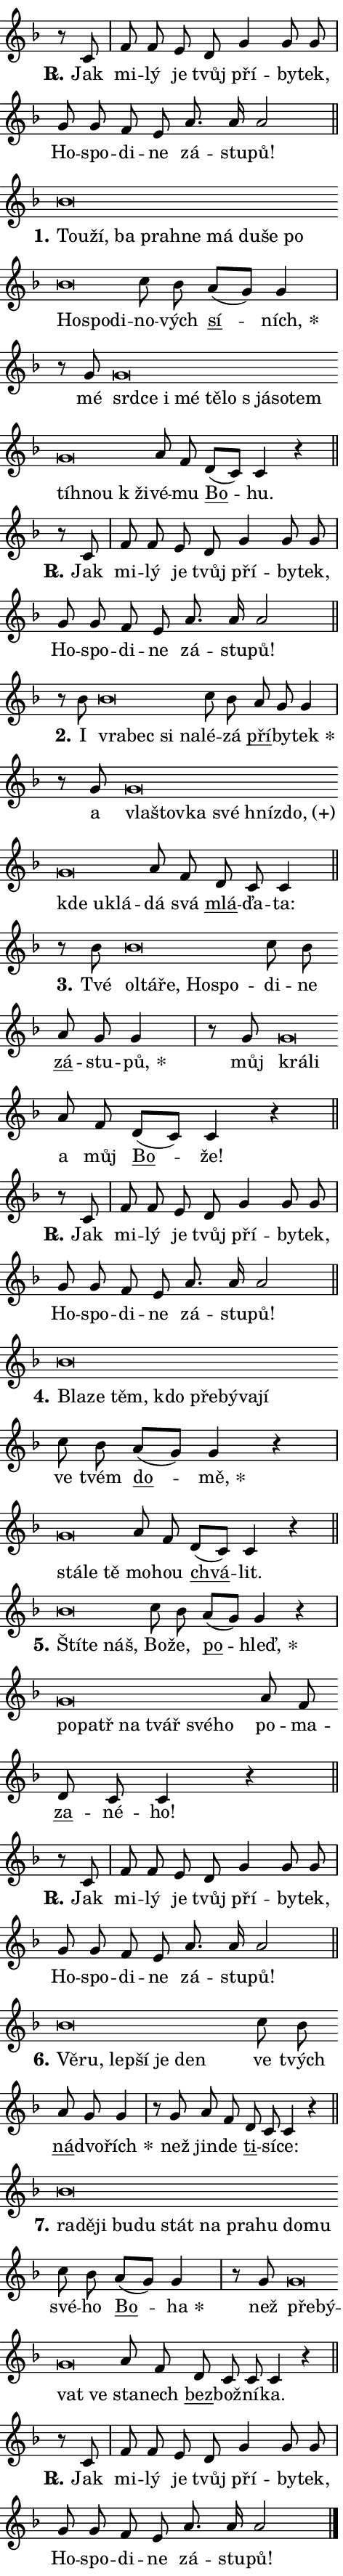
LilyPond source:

\version "2.24.0"
\header { tagline = "" }
\paper {
  indent = 0\cm
  top-margin = 0\cm
  right-margin = 0.13\cm % to fit lyric hyphens
  bottom-margin = 0\cm
  left-margin = 0\cm
  paper-width = 8\cm
  page-breaking = #ly:one-page-breaking
  system-system-spacing.basic-distance = #11
  score-system-spacing.basic-distance = #11
  ragged-last = ##f
}


%% Author: Thomas Morley
%% https://lists.gnu.org/archive/html/lilypond-user/2020-05/msg00002.html
#(define (line-position grob)
"Returns position of @var[grob} in current system:
   @code{'start}, if at first time-step
   @code{'end}, if at last time-step
   @code{'middle} otherwise
"
  (let* ((col (ly:item-get-column grob))
         (ln (ly:grob-object col 'left-neighbor))
         (rn (ly:grob-object col 'right-neighbor))
         (col-to-check-left (if (ly:grob? ln) ln col))
         (col-to-check-right (if (ly:grob? rn) rn col))
         (break-dir-left
           (and
             (ly:grob-property col-to-check-left 'non-musical #f)
             (ly:item-break-dir col-to-check-left)))
         (break-dir-right
           (and
             (ly:grob-property col-to-check-right 'non-musical #f)
             (ly:item-break-dir col-to-check-right))))
        (cond ((eqv? 1 break-dir-left) 'start)
              ((eqv? -1 break-dir-right) 'end)
              (else 'middle))))

#(define (tranparent-at-line-position vctor)
  (lambda (grob)
  "Relying on @code{line-position} select the relevant enry from @var{vctor}.
Used to determine transparency,"
    (case (line-position grob)
      ((end) (not (vector-ref vctor 0)))
      ((middle) (not (vector-ref vctor 1)))
      ((start) (not (vector-ref vctor 2))))))

noteHeadBreakVisibility =
#(define-music-function (break-visibility)(vector?)
"Makes @code{NoteHead}s transparent relying on @var{break-visibility}"
#{
  \override NoteHead.transparent =
    #(tranparent-at-line-position break-visibility)
#})

#(define delete-ledgers-for-transparent-note-heads
  (lambda (grob)
    "Reads whether a @code{NoteHead} is transparent.
If so this @code{NoteHead} is removed from @code{'note-heads} from
@var{grob}, which is supposed to be @code{LedgerLineSpanner}.
As a result ledgers are not printed for this @code{NoteHead}"
    (let* ((nhds-array (ly:grob-object grob 'note-heads))
           (nhds-list
             (if (ly:grob-array? nhds-array)
                 (ly:grob-array->list nhds-array)
                 '()))
           ;; Relies on the transparent-property being done before
           ;; Staff.LedgerLineSpanner.after-line-breaking is executed.
           ;; This is fragile ...
           (to-keep
             (remove
               (lambda (nhd)
                 (ly:grob-property nhd 'transparent #f))
               nhds-list)))
      ;; TODO find a better method to iterate over grob-arrays, similiar
      ;; to filter/remove etc for lists
      ;; For now rebuilt from scratch
      (set! (ly:grob-object grob 'note-heads)  '())
      (for-each
        (lambda (nhd)
          (ly:pointer-group-interface::add-grob grob 'note-heads nhd))
        to-keep))))

squashNotes = {
  \override NoteHead.X-extent = #'(-0.2 . 0.2)
  \override NoteHead.Y-extent = #'(-0.75 . 0)
  \override NoteHead.stencil =
    #(lambda (grob)
       (let ((pos (ly:grob-property grob 'staff-position)))
         (begin
           (if (< pos -7) (display "ERROR: Lower brevis then expected\n") (display ""))
           (if (<= pos -6) ly:text-interface::print ly:note-head::print))))
}
unSquashNotes = {
  \revert NoteHead.X-extent
  \revert NoteHead.Y-extent
  \revert NoteHead.stencil
}

hideNotes = \noteHeadBreakVisibility #begin-of-line-visible
unHideNotes = \noteHeadBreakVisibility #all-visible

% work-around for resetting accidentals
% https://lilypond.org/doc/v2.23/Documentation/notation/displaying-rhythms#unmetered-music
cadenzaMeasure = {
  \cadenzaOff
  \partial 1024 s1024
  \cadenzaOn
}

#(define-markup-command (accent layout props text) (markup?)
  "Underline accented syllable"
  (interpret-markup layout props
    #{\markup \override #'(offset . 4.3) \underline { #text }#}))

responsum = \markup \concat {
  "R" \hspace #-1.05 \path #0.1 #'((moveto 0 0.07) (lineto 0.9 0.8)) \hspace #0.05 "."
}

spaceSize = #0.6828661417322834 % exact space size for TeX Gyre Schola

\layout {
  \context {
    \Staff
    \remove "Time_signature_engraver"
    \override LedgerLineSpanner.after-line-breaking = #delete-ledgers-for-transparent-note-heads
  }
  \context {
    \Lyrics {
      \override LyricSpace.minimum-distance = \spaceSize
      \override LyricText.font-name = #"TeX Gyre Schola"
      \override LyricText.font-size = 1
      \override StanzaNumber.font-name = #"TeX Gyre Schola Bold"
      \override StanzaNumber.font-size = 1
    }
  }
  \context {
    \Score 
    \override NoteHead.text =
      #(lambda (grob) 
        (let ((pos (ly:grob-property grob 'staff-position)))
          #{\markup {
            \combine
              \halign #-0.55 \raise #(if (= pos -6) 0 0.5) \override #'(thickness . 2) \draw-line #'(3.2 . 0)
              \musicglyph "noteheads.sM1"
          }#}))
  }
}

% magnetic-lyrics.ily
%
%   written by
%     Jean Abou Samra <jean@abou-samra.fr>
%     Werner Lemberg <wl@gnu.org>
%
%   adapted by
%     Jiri Hon <jiri.hon@gmail.com>
%
% Version 2022-Apr-15

% https://www.mail-archive.com/lilypond-user@gnu.org/msg149350.html

#(define (Left_hyphen_pointer_engraver context)
   "Collect syllable-hyphen-syllable occurrences in lyrics and store
them in properties.  This engraver only looks to the left.  For
example, if the lyrics input is @code{foo -- bar}, it does the
following.

@itemize @bullet
@item
Set the @code{text} property of the @code{LyricHyphen} grob between
@q{foo} and @q{bar} to @code{foo}.

@item
Set the @code{left-hyphen} property of the @code{LyricText} grob with
text @q{foo} to the @code{LyricHyphen} grob between @q{foo} and
@q{bar}.
@end itemize

Use this auxiliary engraver in combination with the
@code{lyric-@/text::@/apply-@/magnetic-@/offset!} hook."
   (let ((hyphen #f)
         (text #f))
     (make-engraver
      (acknowledgers
       ((lyric-syllable-interface engraver grob source-engraver)
        (set! text grob)))
      (end-acknowledgers
       ((lyric-hyphen-interface engraver grob source-engraver)
        ;(when (not (grob::has-interface grob 'lyric-space-interface))
          (set! hyphen grob)));)
      ((stop-translation-timestep engraver)
       (when (and text hyphen)
         (ly:grob-set-object! text 'left-hyphen hyphen))
       (set! text #f)
       (set! hyphen #f)))))

#(define (lyric-text::apply-magnetic-offset! grob)
   "If the space between two syllables is less than the value in
property @code{LyricText@/.details@/.squash-threshold}, move the right
syllable to the left so that it gets concatenated with the left
syllable.

Use this function as a hook for
@code{LyricText@/.after-@/line-@/breaking} if the
@code{Left_@/hyphen_@/pointer_@/engraver} is active."
   (let ((hyphen (ly:grob-object grob 'left-hyphen #f)))
     (when hyphen
       (let ((left-text (ly:spanner-bound hyphen LEFT)))
         (when (grob::has-interface left-text 'lyric-syllable-interface)
           (let* ((common (ly:grob-common-refpoint grob left-text X))
                  (this-x-ext (ly:grob-extent grob common X))
                  (left-x-ext
                   (begin
                     ;; Trigger magnetism for left-text.
                     (ly:grob-property left-text 'after-line-breaking)
                     (ly:grob-extent left-text common X)))
                  ;; `delta` is the gap width between two syllables.
                  (delta (- (interval-start this-x-ext)
                            (interval-end left-x-ext)))
                  (details (ly:grob-property grob 'details))
                  (threshold (assoc-get 'squash-threshold details 0.2)))
             (when (< delta threshold)
               (let* (;; We have to manipulate the input text so that
                      ;; ligatures crossing syllable boundaries are not
                      ;; disabled.  For languages based on the Latin
                      ;; script this is essentially a beautification.
                      ;; However, for non-Western scripts it can be a
                      ;; necessity.
                      (lt (ly:grob-property left-text 'text))
                      (rt (ly:grob-property grob 'text))
                      (is-space (grob::has-interface hyphen 'lyric-space-interface))
                      (space (if is-space " " ""))
                      (extra-delta (if is-space spaceSize 0))
                      ;; Append new syllable.
                      (ltrt-space (if (and (string? lt) (string? rt))
                                (string-append lt space rt)
                                (make-concat-markup (list lt space rt))))
                      ;; Right-align `ltrt` to the right side.
                      (ltrt-space-markup (grob-interpret-markup
                               grob
                               (make-translate-markup
                                (cons (interval-length this-x-ext) 0)
                                (make-right-align-markup ltrt-space)))))
                 (begin
                   ;; Don't print `left-text`.
                   (ly:grob-set-property! left-text 'stencil #f)
                   ;; Set text and stencil (which holds all collected
                   ;; syllables so far) and shift it to the left.
                   (ly:grob-set-property! grob 'text ltrt-space)
                   (ly:grob-set-property! grob 'stencil ltrt-space-markup)
                   (ly:grob-translate-axis! grob (- (- delta extra-delta)) X))))))))))


#(define (lyric-hyphen::displace-bounds-first grob)
   ;; Make very sure this callback isn't triggered too early.
   (let ((left (ly:spanner-bound grob LEFT))
         (right (ly:spanner-bound grob RIGHT)))
     (ly:grob-property left 'after-line-breaking)
     (ly:grob-property right 'after-line-breaking)
     (ly:lyric-hyphen::print grob)))

squashThreshold = #0.4

\layout {
  \context {
    \Lyrics
    \consists #Left_hyphen_pointer_engraver
    \override LyricText.after-line-breaking =
      #lyric-text::apply-magnetic-offset!
    \override LyricHyphen.stencil = #lyric-hyphen::displace-bounds-first
    \override LyricText.details.squash-threshold = \squashThreshold
    \override LyricHyphen.minimum-distance = 0
    \override LyricHyphen.minimum-length = \squashThreshold
  }
}

squashText = \override LyricText.details.squash-threshold = 9999
unSquashText = \override LyricText.details.squash-threshold = \squashThreshold

leftText = \override LyricText.self-alignment-X = #LEFT
unLeftText = \revert LyricText.self-alignment-X

starOffset = #(lambda (grob) 
                (let ((x_offset (ly:self-alignment-interface::aligned-on-x-parent grob)))
                  (if (= x_offset 0) 0 (+ x_offset 1.2))))

star = #(define-music-function (syllable)(string?)
"Append star separator at the end of a syllable"
#{
  \once \override LyricText.X-offset = #starOffset
  \lyricmode { \markup {
    #syllable
    \override #'((font-name . "TeX Gyre Schola Bold")) \hspace #0.2 \lower #0.65 \larger "*"
  } }
#})

starAccent = #(define-music-function (syllable)(string?)
"Append star separator at the end of a syllable and make accent"
#{
  \once \override LyricText.X-offset = #starOffset
  \lyricmode { \markup {
    \accent #syllable
    \override #'((font-name . "TeX Gyre Schola Bold")) \hspace #0.2 \lower #0.65 \larger "*"
  } }
#})

breath = #(define-music-function (syllable)(string?)
"Append breathing indicator at the end of a syllable"
#{
  \lyricmode { \markup { #syllable "+" } }
#})

optionalBreath = #(define-music-function (syllable)(string?)
"Append optional breathing indicator at the end of a syllable"
#{
  \lyricmode { \markup { #syllable "(+)" } }
#})


\score {
    <<
        \new Voice = "melody" { \cadenzaOn \key f \major \relative { r8 c' \cadenzaMeasure \bar "|" f f e d \bar "" g4 g8 g \cadenzaMeasure \bar "|" g g f e \bar "" a8. a16 a2 \cadenzaMeasure \bar "||" \break } }
        \new Lyrics \lyricsto "melody" { \lyricmode { \set stanza = \responsum
Jak mi -- lý je tvůj pří -- by -- tek, Ho -- spo -- di -- ne zá -- stu -- pů! } }
    >>
    \layout {}
}

\score {
    <<
        \new Voice = "melody" { \cadenzaOn \key f \major \relative { \squashNotes bes'\breve*1/16 \hideNotes \breve*1/16 \bar "" \breve*1/16 \bar "" \breve*1/16 \bar "" \breve*1/16 \bar "" \breve*1/16 \bar "" \breve*1/16 \bar "" \breve*1/16 \bar "" \breve*1/16 \bar "" \breve*1/16 \bar "" \breve*1/16 \breve*1/16 \bar "" \unHideNotes \unSquashNotes c8 bes \bar "" a[( g)] g4 \cadenzaMeasure \bar "|" r8 g8 \squashNotes g\breve*1/16 \hideNotes \breve*1/16 \bar "" \breve*1/16 \bar "" \breve*1/16 \bar "" \breve*1/16 \bar "" \breve*1/16 \bar "" \breve*1/16 \bar "" \breve*1/16 \bar "" \breve*1/16 \bar "" \breve*1/16 \bar "" \breve*1/16 \breve*1/16 \bar "" \unHideNotes \unSquashNotes a8 f \bar "" d[( c)] c4 r \cadenzaMeasure \bar "||" \break } }
        \new Lyrics \lyricsto "melody" { \lyricmode { \set stanza = "1."
\leftText Tou -- \squashText ží, ba pra -- hne má du -- še po Ho -- spo -- di -- \unLeftText \unSquashText no -- vých \markup \accent sí -- \star ních, mé \leftText srd -- \squashText ce i mé tě -- lo "s já" -- so -- tem tíh -- nou "k ži" -- \unLeftText \unSquashText vé -- mu \markup \accent Bo -- hu. } }
    >>
    \layout {}
}

\score {
    <<
        \new Voice = "melody" { \cadenzaOn \key f \major \relative { r8 c' \cadenzaMeasure \bar "|" f f e d \bar "" g4 g8 g \cadenzaMeasure \bar "|" g g f e \bar "" a8. a16 a2 \cadenzaMeasure \bar "||" \break } }
        \new Lyrics \lyricsto "melody" { \lyricmode { \set stanza = \responsum
Jak mi -- lý je tvůj pří -- by -- tek, Ho -- spo -- di -- ne zá -- stu -- pů! } }
    >>
    \layout {}
}

\score {
    <<
        \new Voice = "melody" { \cadenzaOn \key f \major \relative { r8 bes'8 \squashNotes bes\breve*1/16 \hideNotes \breve*1/16 \bar "" \breve*1/16 \breve*1/16 \bar "" \unHideNotes \unSquashNotes c8 bes \bar "" a g g4 \cadenzaMeasure \bar "|" r8 g8 \squashNotes g\breve*1/16 \hideNotes \breve*1/16 \bar "" \breve*1/16 \bar "" \breve*1/16 \bar "" \breve*1/16 \bar "" \breve*1/16 \bar "" \breve*1/16 \bar "" \breve*1/16 \breve*1/16 \bar "" \unHideNotes \unSquashNotes a8 f \bar "" d c c4 \cadenzaMeasure \bar "||" \break } }
        \new Lyrics \lyricsto "melody" { \lyricmode { \set stanza = "2."
I \leftText vra -- \squashText bec si na -- \unLeftText \unSquashText lé -- zá \markup \accent pří -- by -- \star tek a \leftText vla -- \squashText štov -- ka své hníz -- \optionalBreath do, kde u -- klá -- \unLeftText \unSquashText dá svá \markup \accent mlá -- ďa -- ta: } }
    >>
    \layout {}
}

\score {
    <<
        \new Voice = "melody" { \cadenzaOn \key f \major \relative { r8 bes'8 \squashNotes bes\breve*1/16 \hideNotes \breve*1/16 \bar "" \breve*1/16 \bar "" \breve*1/16 \breve*1/16 \bar "" \unHideNotes \unSquashNotes c8 bes \bar "" a g g4 \cadenzaMeasure \bar "|" r8 g8 \squashNotes g\breve*1/16 \hideNotes \breve*1/16 \bar "" \unHideNotes \unSquashNotes a8 f \bar "" d[( c)] c4 r \cadenzaMeasure \bar "||" \break } }
        \new Lyrics \lyricsto "melody" { \lyricmode { \set stanza = "3."
Tvé \leftText ol -- \squashText tá -- ře, Ho -- spo -- \unLeftText \unSquashText di -- ne \markup \accent zá -- stu -- \star pů, můj \leftText krá -- \squashText li \unLeftText \unSquashText a můj \markup \accent Bo -- že! } }
    >>
    \layout {}
}

\score {
    <<
        \new Voice = "melody" { \cadenzaOn \key f \major \relative { r8 c' \cadenzaMeasure \bar "|" f f e d \bar "" g4 g8 g \cadenzaMeasure \bar "|" g g f e \bar "" a8. a16 a2 \cadenzaMeasure \bar "||" \break } }
        \new Lyrics \lyricsto "melody" { \lyricmode { \set stanza = \responsum
Jak mi -- lý je tvůj pří -- by -- tek, Ho -- spo -- di -- ne zá -- stu -- pů! } }
    >>
    \layout {}
}

\score {
    <<
        \new Voice = "melody" { \cadenzaOn \key f \major \relative { \squashNotes bes'\breve*1/16 \hideNotes \breve*1/16 \bar "" \breve*1/16 \bar "" \breve*1/16 \bar "" \breve*1/16 \bar "" \breve*1/16 \bar "" \breve*1/16 \breve*1/16 \bar "" \unHideNotes \unSquashNotes c8 bes \bar "" a[( g)] g4 r \cadenzaMeasure \bar "|" \squashNotes g\breve*1/16 \hideNotes \breve*1/16 \breve*1/16 \bar "" \unHideNotes \unSquashNotes a8 f \bar "" d[( c)] c4 r \cadenzaMeasure \bar "||" \break } }
        \new Lyrics \lyricsto "melody" { \lyricmode { \set stanza = "4."
\leftText Bla -- \squashText ze těm, kdo pře -- bý -- va -- jí \unLeftText \unSquashText ve tvém \markup \accent do -- \star mě, \leftText stá -- \squashText le tě \unLeftText \unSquashText mo -- hou \markup \accent chvá -- lit. } }
    >>
    \layout {}
}

\score {
    <<
        \new Voice = "melody" { \cadenzaOn \key f \major \relative { \squashNotes bes'\breve*1/16 \hideNotes \breve*1/16 \breve*1/16 \bar "" \unHideNotes \unSquashNotes c8 bes \bar "" a[( g)] g4 r \cadenzaMeasure \bar "|" \squashNotes g\breve*1/16 \hideNotes \breve*1/16 \bar "" \breve*1/16 \bar "" \breve*1/16 \bar "" \breve*1/16 \breve*1/16 \bar "" \unHideNotes \unSquashNotes a8 f \bar "" d c c4 r \cadenzaMeasure \bar "||" \break } }
        \new Lyrics \lyricsto "melody" { \lyricmode { \set stanza = "5."
\leftText Ští -- \squashText te náš, \unLeftText \unSquashText Bo -- že, \markup \accent po -- \star hleď, \leftText po -- \squashText patř na tvář své -- ho \unLeftText \unSquashText po -- ma -- \markup \accent za -- né -- ho! } }
    >>
    \layout {}
}

\score {
    <<
        \new Voice = "melody" { \cadenzaOn \key f \major \relative { r8 c' \cadenzaMeasure \bar "|" f f e d \bar "" g4 g8 g \cadenzaMeasure \bar "|" g g f e \bar "" a8. a16 a2 \cadenzaMeasure \bar "||" \break } }
        \new Lyrics \lyricsto "melody" { \lyricmode { \set stanza = \responsum
Jak mi -- lý je tvůj pří -- by -- tek, Ho -- spo -- di -- ne zá -- stu -- pů! } }
    >>
    \layout {}
}

\score {
    <<
        \new Voice = "melody" { \cadenzaOn \key f \major \relative { \squashNotes bes'\breve*1/16 \hideNotes \breve*1/16 \bar "" \breve*1/16 \bar "" \breve*1/16 \bar "" \breve*1/16 \breve*1/16 \bar "" \unHideNotes \unSquashNotes c8 bes \bar "" a g g4 \cadenzaMeasure \bar "|" r8 g8 a8 f \bar "" d c c4 r \cadenzaMeasure \bar "||" \break } }
        \new Lyrics \lyricsto "melody" { \lyricmode { \set stanza = "6."
\leftText Vě -- \squashText ru, lep -- ší je den \unLeftText \unSquashText ve tvých \markup \accent ná -- dvo -- \star řích než jin -- de \markup \accent ti -- sí -- ce: } }
    >>
    \layout {}
}

\score {
    <<
        \new Voice = "melody" { \cadenzaOn \key f \major \relative { \squashNotes bes'\breve*1/16 \hideNotes \breve*1/16 \bar "" \breve*1/16 \bar "" \breve*1/16 \bar "" \breve*1/16 \bar "" \breve*1/16 \bar "" \breve*1/16 \bar "" \breve*1/16 \bar "" \breve*1/16 \bar "" \breve*1/16 \breve*1/16 \bar "" \unHideNotes \unSquashNotes c8 bes \bar "" a[( g)] g4 \cadenzaMeasure \bar "|" r8 g8 \squashNotes g\breve*1/16 \hideNotes \breve*1/16 \bar "" \breve*1/16 \breve*1/16 \bar "" \unHideNotes \unSquashNotes a8 f \bar "" d c c c4 r \cadenzaMeasure \bar "||" \break } }
        \new Lyrics \lyricsto "melody" { \lyricmode { \set stanza = "7."
\leftText ra -- \squashText dě -- ji bu -- du stát na pra -- hu do -- mu \unLeftText \unSquashText své -- ho \markup \accent Bo -- \star ha než \leftText pře -- \squashText bý -- vat ve \unLeftText \unSquashText sta -- nech \markup \accent bez -- bož -- ní -- ka. } }
    >>
    \layout {}
}

\score {
    <<
        \new Voice = "melody" { \cadenzaOn \key f \major \relative { r8 c' \cadenzaMeasure \bar "|" f f e d \bar "" g4 g8 g \cadenzaMeasure \bar "|" g g f e \bar "" a8. a16 a2 \cadenzaMeasure \bar "||" \break } \bar "|." }
        \new Lyrics \lyricsto "melody" { \lyricmode { \set stanza = \responsum
Jak mi -- lý je tvůj pří -- by -- tek, Ho -- spo -- di -- ne zá -- stu -- pů! } }
    >>
    \layout {}
}
